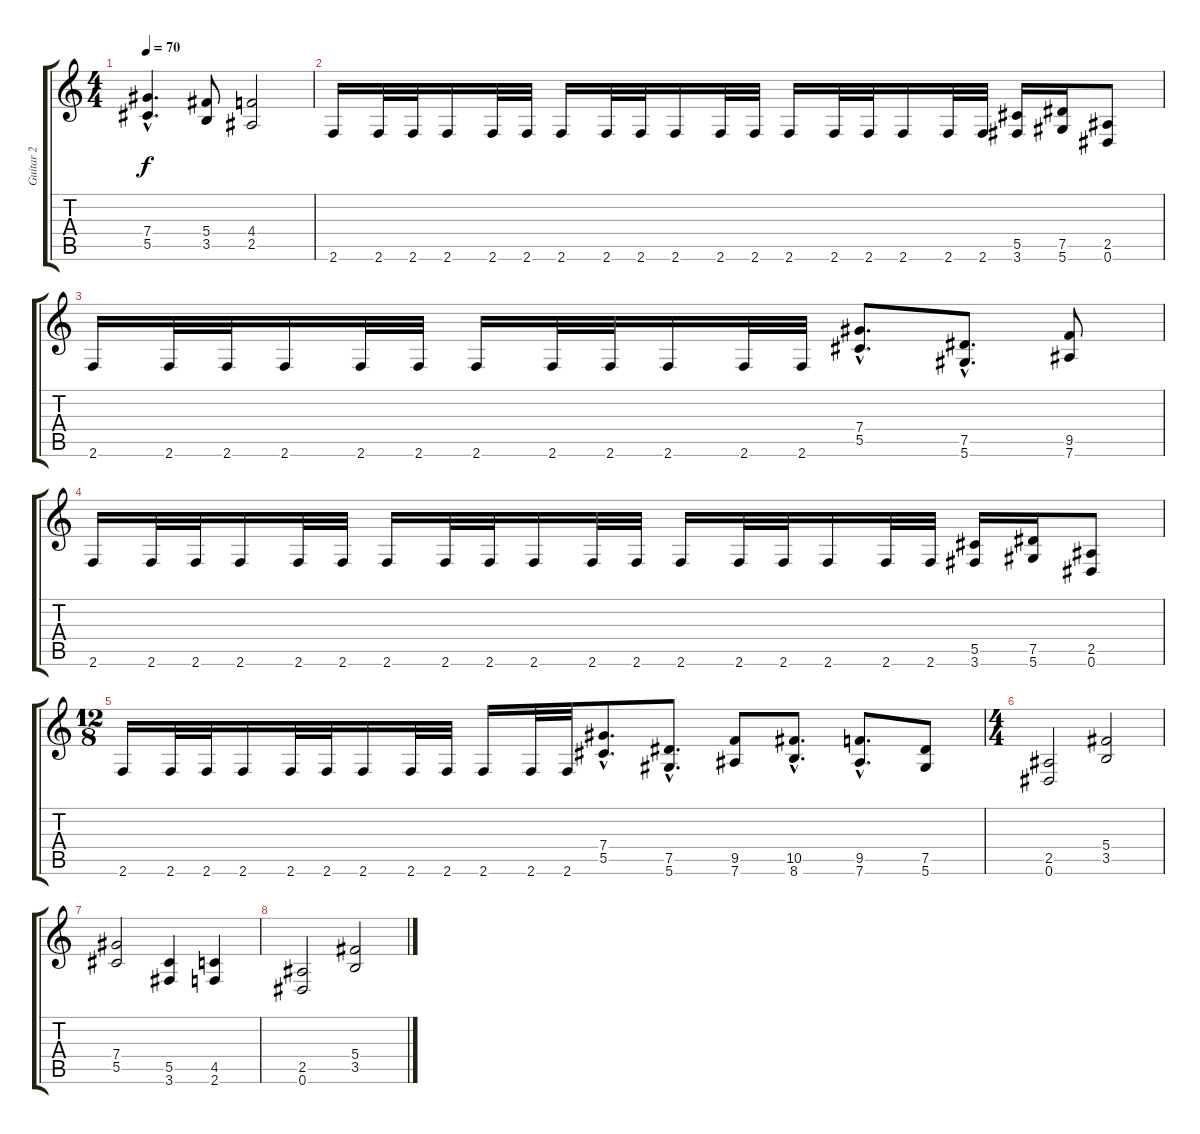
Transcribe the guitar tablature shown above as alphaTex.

\track ("Guitar 2" "Guitar 2") {instrument distortionguitar}
\staff {score tabs}
\tuning (Eb4 Bb3 Gb3 Db3 Ab2 Eb2) {hide}
\ts (4 4)
\tempo 70
\clef g2
\ks c
(7.4{hac} 5.5{hac}).4{d dy f} (5.4 3.5).8 (4.4 2.5).2 |
2.6.16 2.6.32 2.6.32 2.6.16 2.6.32 2.6.32 2.6.16 2.6.32 2.6.32 2.6.16 2.6.32 2.6.32 2.6.16 2.6.32 2.6.32 2.6.16 2.6.32 2.6.32 (5.5 3.6).16 (7.5 5.6).16 (2.5 0.6).8 |
2.6.16 2.6.32 2.6.32 2.6.16 2.6.32 2.6.32 2.6.16 2.6.32 2.6.32 2.6.16 2.6.32 2.6.32 (7.4{hac} 5.5{hac}).8{d} (7.5{hac} 5.6{hac}).8{d} (9.5 7.6).8 |
2.6.16 2.6.32 2.6.32 2.6.16 2.6.32 2.6.32 2.6.16 2.6.32 2.6.32 2.6.16 2.6.32 2.6.32 2.6.16 2.6.32 2.6.32 2.6.16 2.6.32 2.6.32 (5.5 3.6).16 (7.5 5.6).16 (2.5 0.6).8 |
\ts (12 8)
2.6.16 2.6.32 2.6.32 2.6.16 2.6.32 2.6.32 2.6.16 2.6.32 2.6.32 2.6.16 2.6.32 2.6.32 (7.4{hac} 5.5{hac}).8{d} (7.5{hac} 5.6{hac}).8{d} (9.5 7.6).8 (10.5{hac} 8.6{hac}).8{d} (9.5{hac} 7.6{hac}).8{d} (7.5 5.6).8 |
\ts (4 4)
(2.5 0.6).2 (5.4 3.5).2 |
(7.4 5.5).2 (5.5 3.6).4 (4.5 2.6).4 |
(2.5 0.6).2 (5.4 3.5).2
